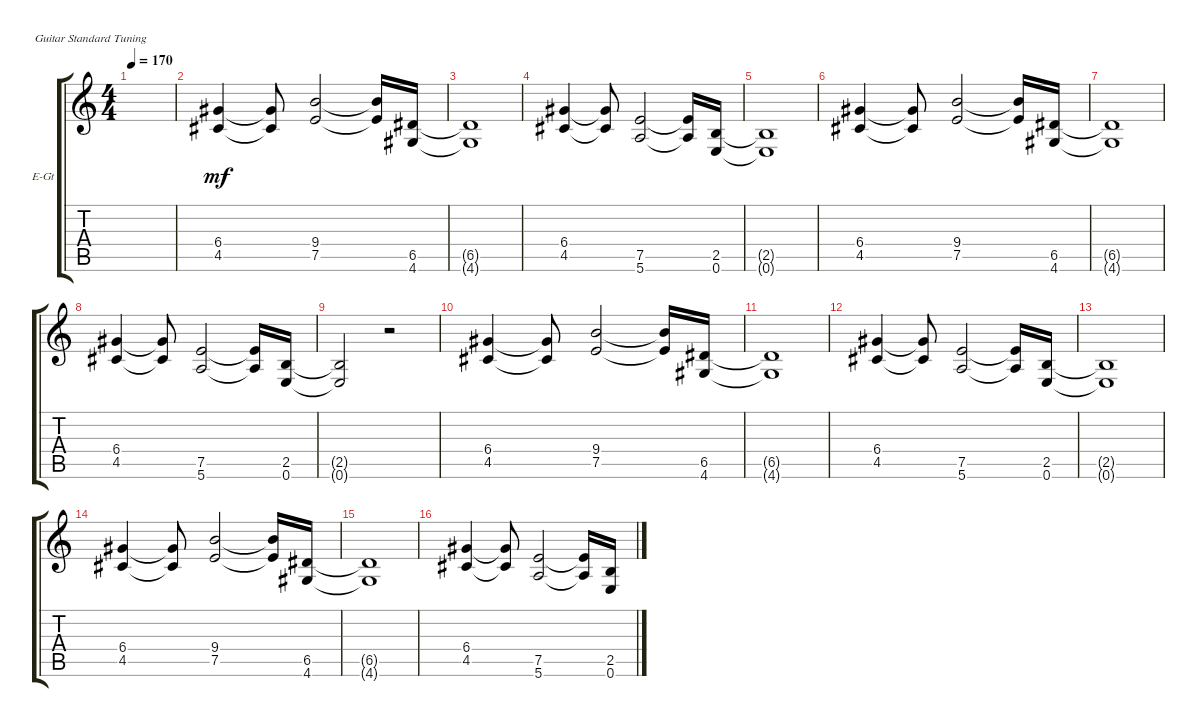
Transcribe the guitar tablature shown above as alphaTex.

\bracketExtendMode groupsimilarinstruments
\firstSystemTrackNameOrientation horizontal
\otherSystemsTrackNameOrientation horizontal
\track ("Ðèòì" "E-Gt") {instrument overdrivenguitar}
\staff {score tabs}
\tuning (E4 B3 G3 D3 A2 E2)
\ts (4 4)
\tempo 170
\clef g2
\ks c
|
(4.5 6.4).4{dy mf} (4.5{t} 6.4{t}).8 (7.5 9.4).2 (7.5{t} 9.4{t}).16 (6.5 4.6).16 |
(4.6{t} 6.5{t}).1 |
(4.5 6.4).4 (4.5{t} 6.4{t}).8 (7.5 5.6).2 (7.5{t} 5.6{t}).16 (0.6 2.5).16 |
(0.6{t} 2.5{t}).1 |
(4.5 6.4).4 (4.5{t} 6.4{t}).8 (7.5 9.4).2 (7.5{t} 9.4{t}).16 (6.5 4.6).16 |
(4.6{t} 6.5{t}).1 |
(4.5 6.4).4 (4.5{t} 6.4{t}).8 (7.5 5.6).2 (7.5{t} 5.6{t}).16 (0.6 2.5).16 |
(0.6{t} 2.5{t}).2 r.2 |
(4.5 6.4).4 (4.5{t} 6.4{t}).8 (7.5 9.4).2 (7.5{t} 9.4{t}).16 (6.5 4.6).16 |
(4.6{t} 6.5{t}).1 |
(4.5 6.4).4 (4.5{t} 6.4{t}).8 (7.5 5.6).2 (7.5{t} 5.6{t}).16 (0.6 2.5).16 |
(0.6{t} 2.5{t}).1 |
(4.5 6.4).4 (4.5{t} 6.4{t}).8 (7.5 9.4).2 (7.5{t} 9.4{t}).16 (6.5 4.6).16 |
(4.6{t} 6.5{t}).1 |
(4.5 6.4).4 (4.5{t} 6.4{t}).8 (7.5 5.6).2 (7.5{t} 5.6{t}).16 (0.6 2.5).16
